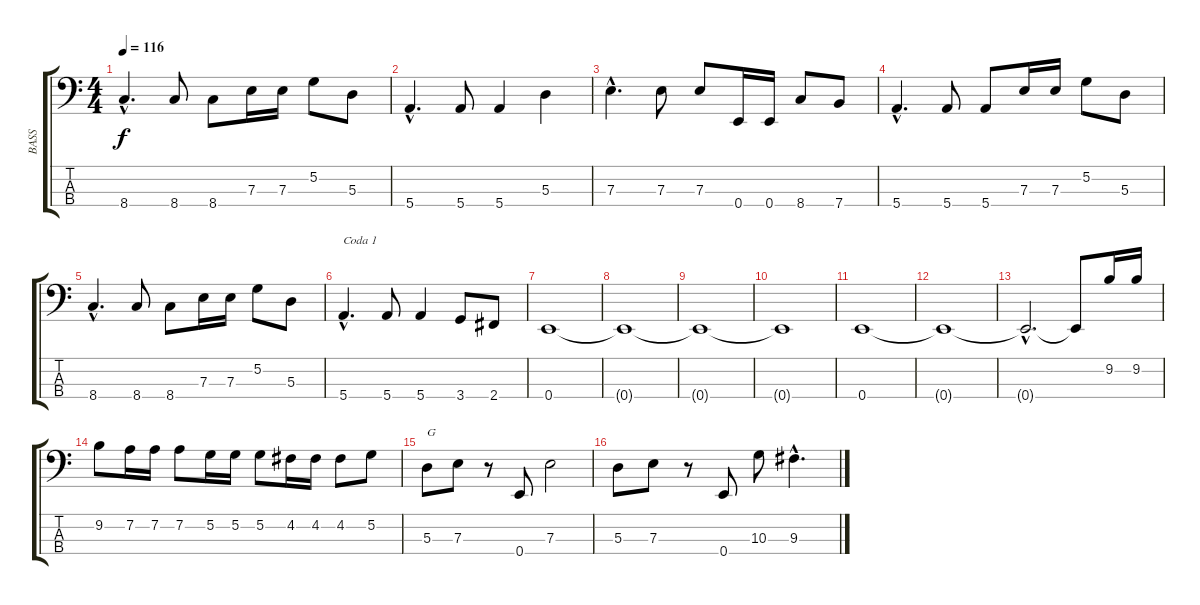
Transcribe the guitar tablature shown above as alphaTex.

\track ("BASS" "BASS") {instrument electricbassfinger}
\staff {score tabs}
\tuning (G2 D2 A1 E1) {hide}
\ts (4 4)
\tempo 116
\clef f4
\ks c
8.4{hac}.4{d dy f} 8.4.8 8.4.8 7.3.16 7.3.16 5.2.8 5.3.8 |
5.4{hac}.4{d} 5.4.8 5.4.4 5.3.4 |
7.3{hac}.4{d} 7.3.8 7.3.8 0.4.16 0.4.16 8.4.8 7.4.8 |
5.4{hac}.4{d} 5.4.8 5.4.8 7.3.16 7.3.16 5.2.8 5.3.8 |
8.4{hac}.4{d} 8.4.8 8.4.8 7.3.16 7.3.16 5.2.8 5.3.8 |
5.4{hac}.4{d txt "Coda 1"} 5.4.8 5.4.4 3.4.8 2.4.8 |
0.4.1 |
0.4{t}.1 |
0.4{t}.1 |
0.4{t}.1 |
0.4.1 |
0.4{t}.1 |
0.4{hac t}.2{d} 0.4{t}.8 9.2.16 9.2.16 |
9.2.8 7.2.16 7.2.16 7.2.8 5.2.16 5.2.16 5.2.8 4.2.16 4.2.16 4.2.8 5.2.8 |
5.3.8{txt "G"} 7.3.8 r.8 0.4.8 7.3.2 |
5.3.8 7.3.8 r.8 0.4.8 10.3.8 9.3{hac}.4{d}
